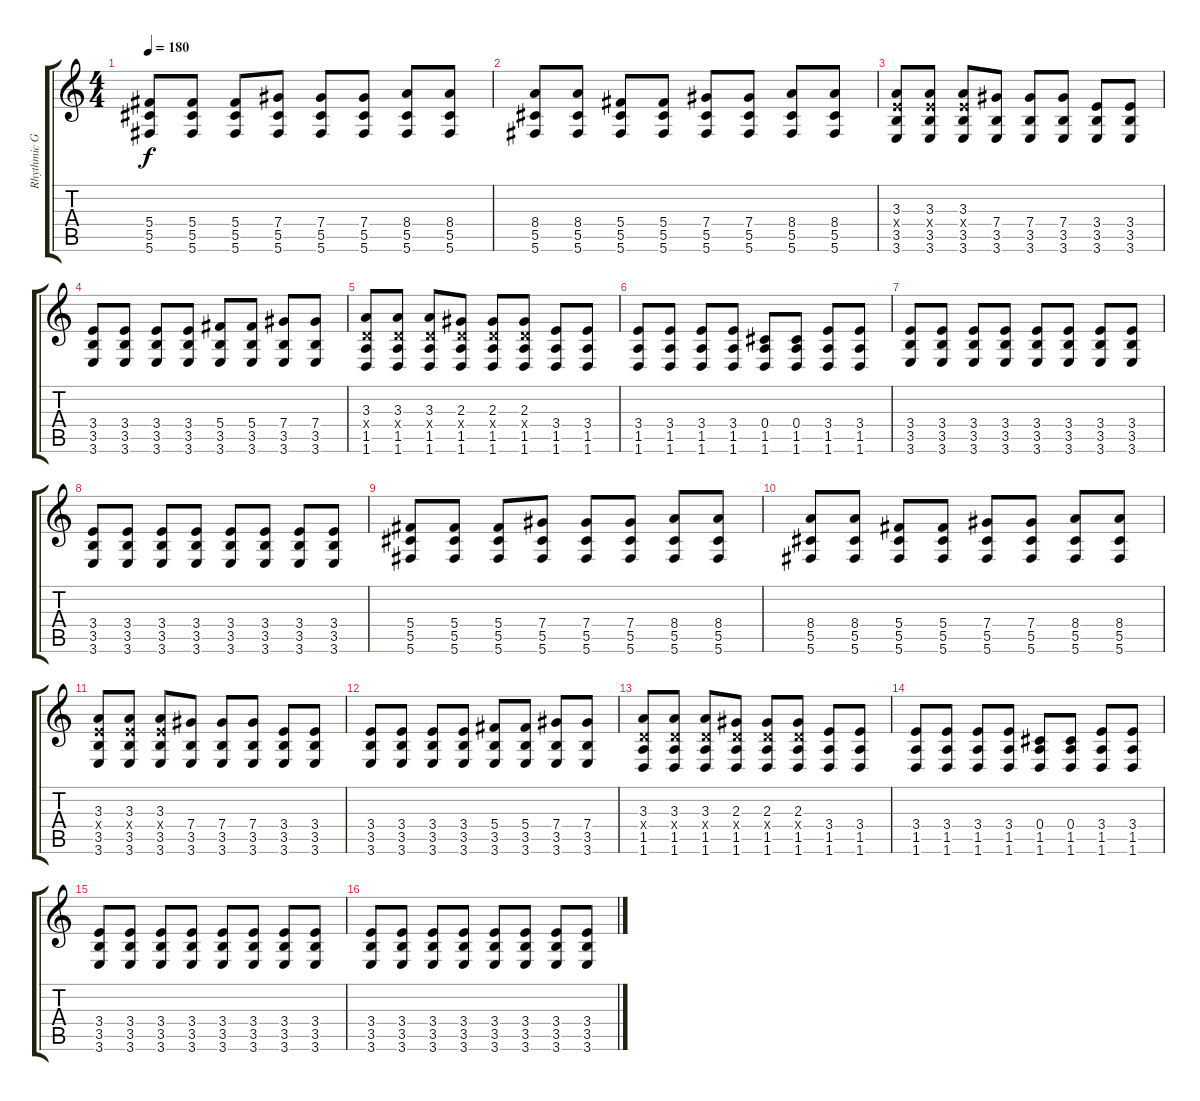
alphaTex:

\track ("Rhythmic Guitar" "Rhythmic G") {instrument distortionguitar}
\staff {score tabs}
\tuning (Eb4 Bb3 Gb3 Db3 Ab2 Db2) {hide}
\ts (4 4)
\tempo 180
\clef g2
\ks c
(5.4 5.5 5.6).8{dy f} (5.4 5.5 5.6).8 (5.4 5.5 5.6).8 (7.4 5.5 5.6).8 (7.4 5.5 5.6).8 (7.4 5.5 5.6).8 (8.4 5.5 5.6).8 (8.4 5.5 5.6).8 |
(8.4 5.5 5.6).8 (8.4 5.5 5.6).8 (5.4 5.5 5.6).8 (5.4 5.5 5.6).8 (7.4 5.5 5.6).8 (7.4 5.5 5.6).8 (8.4 5.5 5.6).8 (8.4 5.5 5.6).8 |
(3.3 3.4{x} 3.5 3.6).8 (3.3 3.4{x} 3.5 3.6).8 (3.3 3.4{x} 3.5 3.6).8 (7.4 3.5 3.6).8 (7.4 3.5 3.6).8 (7.4 3.5 3.6).8 (3.4 3.5 3.6).8 (3.4 3.5 3.6).8 |
(3.4 3.5 3.6).8 (3.4 3.5 3.6).8 (3.4 3.5 3.6).8 (3.4 3.5 3.6).8 (5.4 3.5 3.6).8 (5.4 3.5 3.6).8 (7.4 3.5 3.6).8 (7.4 3.5 3.6).8 |
(3.3 1.4{x} 1.5 1.6).8 (3.3 1.4{x} 1.5 1.6).8 (3.3 1.4{x} 1.5 1.6).8 (2.3 1.4{x} 1.5 1.6).8 (2.3 1.4{x} 1.5 1.6).8 (2.3 1.4{x} 1.5 1.6).8 (3.4 1.5 1.6).8 (3.4 1.5 1.6).8 |
(3.4 1.5 1.6).8 (3.4 1.5 1.6).8 (3.4 1.5 1.6).8 (3.4 1.5 1.6).8 (0.4 1.5 1.6).8 (0.4 1.5 1.6).8 (3.4 1.5 1.6).8 (3.4 1.5 1.6).8 |
(3.4 3.5 3.6).8 (3.4 3.5 3.6).8 (3.4 3.5 3.6).8 (3.4 3.5 3.6).8 (3.4 3.5 3.6).8 (3.4 3.5 3.6).8 (3.4 3.5 3.6).8 (3.4 3.5 3.6).8 |
(3.4 3.5 3.6).8 (3.4 3.5 3.6).8 (3.4 3.5 3.6).8 (3.4 3.5 3.6).8 (3.4 3.5 3.6).8 (3.4 3.5 3.6).8 (3.4 3.5 3.6).8 (3.4 3.5 3.6).8 |
(5.4 5.5 5.6).8 (5.4 5.5 5.6).8 (5.4 5.5 5.6).8 (7.4 5.5 5.6).8 (7.4 5.5 5.6).8 (7.4 5.5 5.6).8 (8.4 5.5 5.6).8 (8.4 5.5 5.6).8 |
(8.4 5.5 5.6).8 (8.4 5.5 5.6).8 (5.4 5.5 5.6).8 (5.4 5.5 5.6).8 (7.4 5.5 5.6).8 (7.4 5.5 5.6).8 (8.4 5.5 5.6).8 (8.4 5.5 5.6).8 |
(3.3 3.4{x} 3.5 3.6).8 (3.3 3.4{x} 3.5 3.6).8 (3.3 3.4{x} 3.5 3.6).8 (7.4 3.5 3.6).8 (7.4 3.5 3.6).8 (7.4 3.5 3.6).8 (3.4 3.5 3.6).8 (3.4 3.5 3.6).8 |
(3.4 3.5 3.6).8 (3.4 3.5 3.6).8 (3.4 3.5 3.6).8 (3.4 3.5 3.6).8 (5.4 3.5 3.6).8 (5.4 3.5 3.6).8 (7.4 3.5 3.6).8 (7.4 3.5 3.6).8 |
(3.3 1.4{x} 1.5 1.6).8 (3.3 1.4{x} 1.5 1.6).8 (3.3 1.4{x} 1.5 1.6).8 (2.3 1.4{x} 1.5 1.6).8 (2.3 1.4{x} 1.5 1.6).8 (2.3 1.4{x} 1.5 1.6).8 (3.4 1.5 1.6).8 (3.4 1.5 1.6).8 |
(3.4 1.5 1.6).8 (3.4 1.5 1.6).8 (3.4 1.5 1.6).8 (3.4 1.5 1.6).8 (0.4 1.5 1.6).8 (0.4 1.5 1.6).8 (3.4 1.5 1.6).8 (3.4 1.5 1.6).8 |
(3.4 3.5 3.6).8 (3.4 3.5 3.6).8 (3.4 3.5 3.6).8 (3.4 3.5 3.6).8 (3.4 3.5 3.6).8 (3.4 3.5 3.6).8 (3.4 3.5 3.6).8 (3.4 3.5 3.6).8 |
(3.4 3.5 3.6).8 (3.4 3.5 3.6).8 (3.4 3.5 3.6).8 (3.4 3.5 3.6).8 (3.4 3.5 3.6).8 (3.4 3.5 3.6).8 (3.4 3.5 3.6).8 (3.4 3.5 3.6).8
